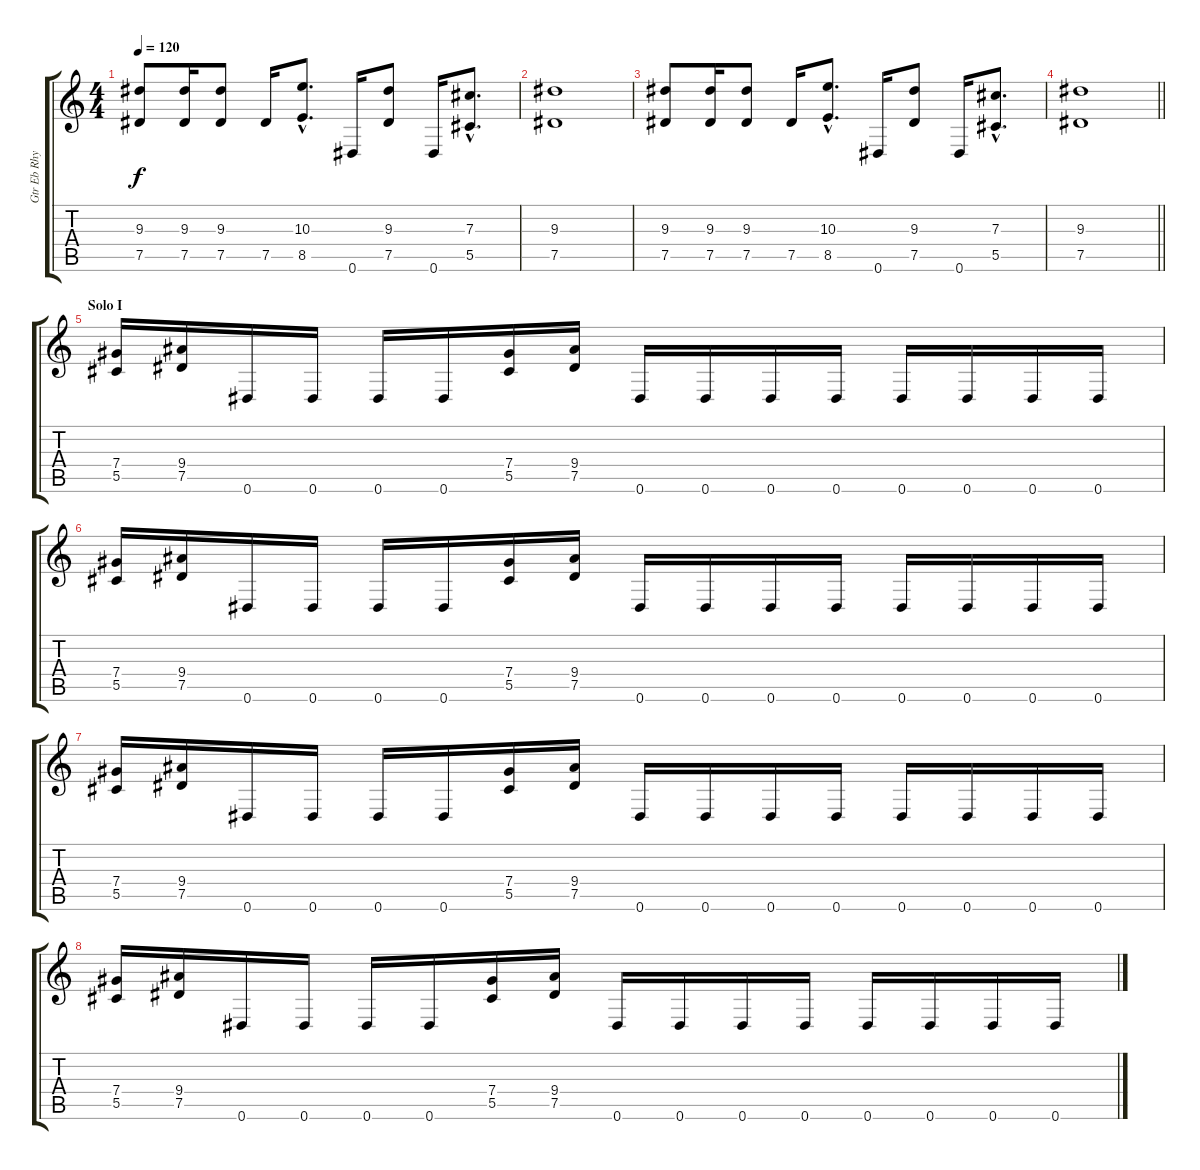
\track ("Gtr Eb Rhy II" "Gtr Eb Rhy") {instrument distortionguitar}
\staff {score tabs}
\tuning (Eb4 Bb3 Gb3 Db3 Ab2 Eb2) {hide}
\ts (4 4)
\tempo 120
\clef g2
\ks c
(9.3 7.5).8{dy f} (9.3 7.5).16 (9.3 7.5).8 7.5.16 (10.3{hac} 8.5{hac}).8{d} 0.6.16 (9.3 7.5).8 0.6.16 (7.3{hac} 5.5{hac}).8{d} |
(9.3 7.5).1 |
(9.3 7.5).8 (9.3 7.5).16 (9.3 7.5).8 7.5.16 (10.3{hac} 8.5{hac}).8{d} 0.6.16 (9.3 7.5).8 0.6.16 (7.3{hac} 5.5{hac}).8{d} |
\barLineRight lightlight
(9.3 7.5).1 |
\section ("" "Solo I")
(7.4 5.5).16 (9.4 7.5).16 0.6.16 0.6.16 0.6.16 0.6.16 (7.4 5.5).16 (9.4 7.5).16 0.6.16 0.6.16 0.6.16 0.6.16 0.6.16 0.6.16 0.6.16 0.6.16 |
(7.4 5.5).16 (9.4 7.5).16 0.6.16 0.6.16 0.6.16 0.6.16 (7.4 5.5).16 (9.4 7.5).16 0.6.16 0.6.16 0.6.16 0.6.16 0.6.16 0.6.16 0.6.16 0.6.16 |
(7.4 5.5).16 (9.4 7.5).16 0.6.16 0.6.16 0.6.16 0.6.16 (7.4 5.5).16 (9.4 7.5).16 0.6.16 0.6.16 0.6.16 0.6.16 0.6.16 0.6.16 0.6.16 0.6.16 |
(7.4 5.5).16 (9.4 7.5).16 0.6.16 0.6.16 0.6.16 0.6.16 (7.4 5.5).16 (9.4 7.5).16 0.6.16 0.6.16 0.6.16 0.6.16 0.6.16 0.6.16 0.6.16 0.6.16
